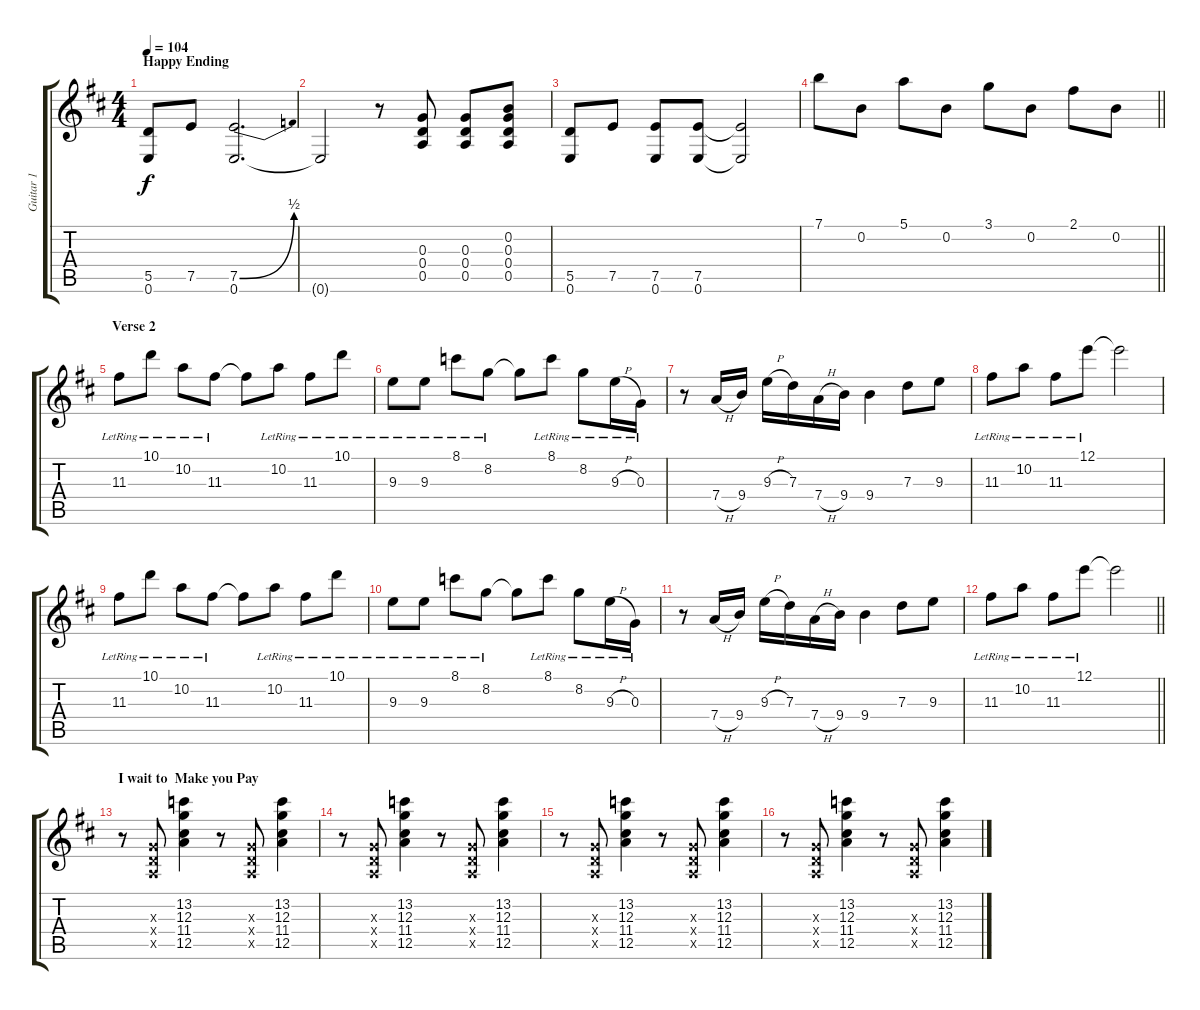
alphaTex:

\track ("Guitar 1" "Guitar 1") {instrument overdrivenguitar}
\staff {score tabs}
\tuning (E4 B3 G3 D3 A2 E2) {hide}
\ts (4 4)
\section ("" "Happy Ending")
\tempo 104
\clef g2
\ks d
(5.5 0.6).8{dy f} 7.5.8 (7.5{be (bend 0 0 60 2)} 0.6).2{d} |
0.6{t}.2 r.8 (0.3 0.4 0.5).8 (0.3 0.4 0.5).8 (0.2 0.3 0.4 0.5).8 |
(5.5 0.6).8 7.5.8 (7.5 0.6).8 (7.5 0.6).8 (7.5{t} 0.6{t}).2 |
\barLineRight lightlight
7.1.8 0.2.8 5.1.8 0.2.8 3.1.8 0.2.8 2.1.8 0.2.8 |
\section ("" "Verse 2")
11.3{lr}.8 10.1{lr}.8 10.2{lr}.8 11.3{lr}.8 11.3{t}.8 10.2{lr}.8 11.3{lr}.8 10.1{lr}.8 |
9.3{lr}.8 9.3{lr}.8 8.1{lr}.8 8.2{lr}.8 8.2{t}.8 8.1{lr}.8 8.2{lr}.8 9.3{h lr}.16 0.3{lr}.16 |
r.8 7.4{h}.16 9.4.16 9.3{h}.16 7.3.16 7.4{h}.16 9.4.16 9.4.4 7.3.8 9.3.8 |
11.3{lr}.8 10.2{lr}.8 11.3{lr}.8 12.1{lr}.8 12.1{t}.2 |
11.3{lr}.8 10.1{lr}.8 10.2{lr}.8 11.3{lr}.8 11.3{t}.8 10.2{lr}.8 11.3{lr}.8 10.1{lr}.8 |
9.3{lr}.8 9.3{lr}.8 8.1{lr}.8 8.2{lr}.8 8.2{t}.8 8.1{lr}.8 8.2{lr}.8 9.3{h lr}.16 0.3{lr}.16 |
r.8 7.4{h}.16 9.4.16 9.3{h}.16 7.3.16 7.4{h}.16 9.4.16 9.4.4 7.3.8 9.3.8 |
\barLineRight lightlight
11.3{lr}.8 10.2{lr}.8 11.3{lr}.8 12.1{lr}.8 12.1{t}.2 |
\section ("" "I wait to  Make you Pay")
r.8 (0.3{x} 0.4{x} 0.5{x}).8 (13.2 12.3 11.4 12.5).4 r.8 (0.3{x} 0.4{x} 0.5{x}).8 (13.2 12.3 11.4 12.5).4 |
r.8 (0.3{x} 0.4{x} 0.5{x}).8 (13.2 12.3 11.4 12.5).4 r.8 (0.3{x} 0.4{x} 0.5{x}).8 (13.2 12.3 11.4 12.5).4 |
r.8 (0.3{x} 0.4{x} 0.5{x}).8 (13.2 12.3 11.4 12.5).4 r.8 (0.3{x} 0.4{x} 0.5{x}).8 (13.2 12.3 11.4 12.5).4 |
r.8 (0.3{x} 0.4{x} 0.5{x}).8 (13.2 12.3 11.4 12.5).4 r.8 (0.3{x} 0.4{x} 0.5{x}).8 (13.2 12.3 11.4 12.5).4
